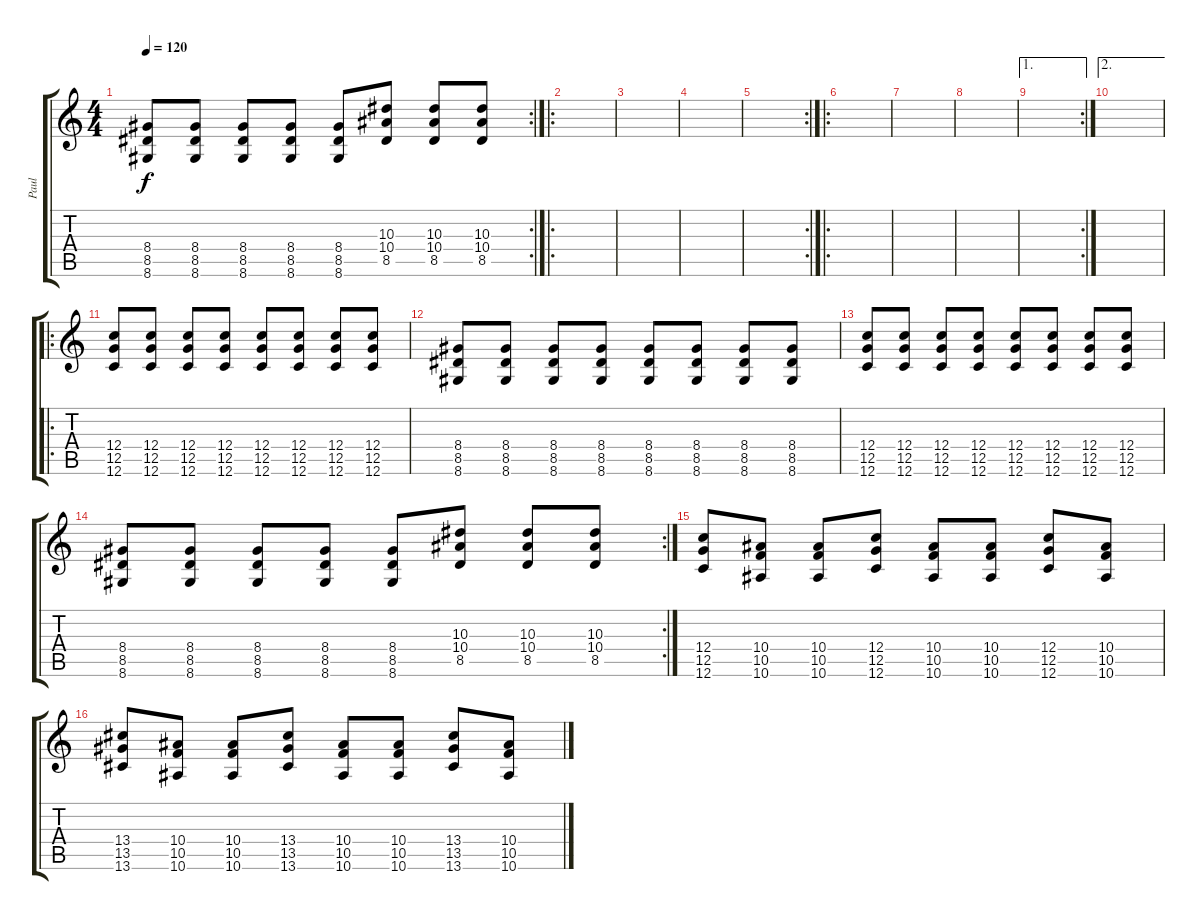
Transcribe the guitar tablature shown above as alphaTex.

\track ("Paul" "Paul") {instrument distortionguitar}
\staff {score tabs}
\tuning (D4 A3 F3 C3 G2 C2) {hide}
\rc 2
\ts (4 4)
\tempo 120
\clef g2
\ks c
(8.4 8.5 8.6).8{dy f} (8.4 8.5 8.6).8 (8.4 8.5 8.6).8 (8.4 8.5 8.6).8 (8.4 8.5 8.6).8 (10.3 10.4 8.5).8 (10.3 10.4 8.5).8 (10.3 10.4 8.5).8 |
\ro
|
|
|
\rc 2
|
\ro
|
|
|
\ae 1
\rc 2
|
\ae 2
|
\ro
(12.4 12.5 12.6).8 (12.4 12.5 12.6).8 (12.4 12.5 12.6).8 (12.4 12.5 12.6).8 (12.4 12.5 12.6).8 (12.4 12.5 12.6).8 (12.4 12.5 12.6).8 (12.4 12.5 12.6).8 |
(8.4 8.5 8.6).8 (8.4 8.5 8.6).8 (8.4 8.5 8.6).8 (8.4 8.5 8.6).8 (8.4 8.5 8.6).8 (8.4 8.5 8.6).8 (8.4 8.5 8.6).8 (8.4 8.5 8.6).8 |
(12.4 12.5 12.6).8 (12.4 12.5 12.6).8 (12.4 12.5 12.6).8 (12.4 12.5 12.6).8 (12.4 12.5 12.6).8 (12.4 12.5 12.6).8 (12.4 12.5 12.6).8 (12.4 12.5 12.6).8 |
\rc 2
(8.4 8.5 8.6).8 (8.4 8.5 8.6).8 (8.4 8.5 8.6).8 (8.4 8.5 8.6).8 (8.4 8.5 8.6).8 (10.3 10.4 8.5).8 (10.3 10.4 8.5).8 (10.3 10.4 8.5).8 |
(12.4 12.5 12.6).8 (10.4 10.5 10.6).8 (10.4 10.5 10.6).8 (12.4 12.5 12.6).8 (10.4 10.5 10.6).8 (10.4 10.5 10.6).8 (12.4 12.5 12.6).8 (10.4 10.5 10.6).8 |
(13.4 13.5 13.6).8 (10.4 10.5 10.6).8 (10.4 10.5 10.6).8 (13.4 13.5 13.6).8 (10.4 10.5 10.6).8 (10.4 10.5 10.6).8 (13.4 13.5 13.6).8 (10.4 10.5 10.6).8
